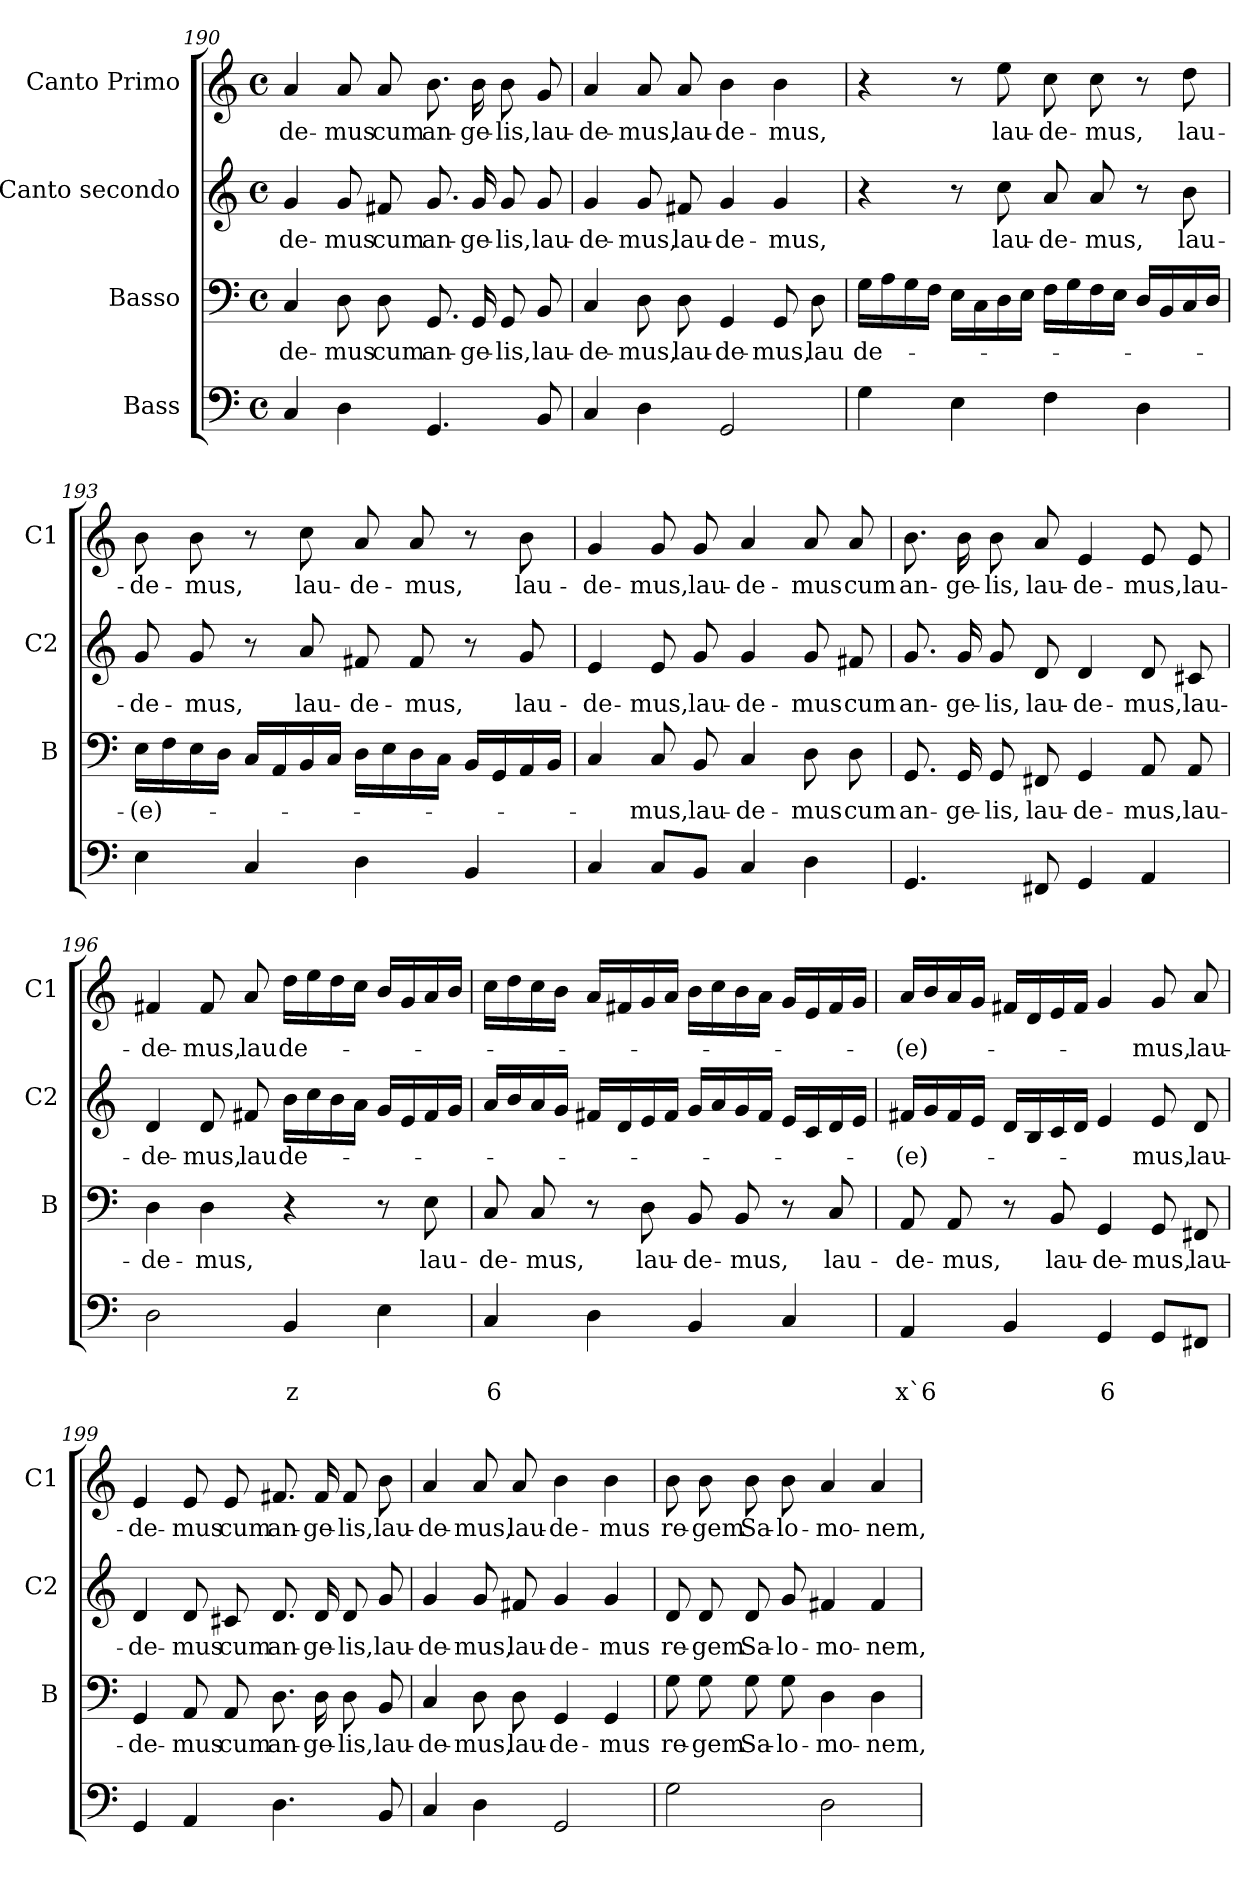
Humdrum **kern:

**kern	**text	**text	**kern	**text	**kern	**text	**kern	**text
*part4	*part4	*part4	*part3	*part3	*part2	*part2	*part1	*part1
*staff4	*staff4	*staff4	*staff3	*staff3	*staff2	*staff2	*staff1	*staff1
*I"Bass	*	*	*I"Basso	*	*I"Canto  secondo	*	*I"Canto  Primo	*
*	*	*	*I'B	*	*I'C2	*	*I'C1	*
*clefF4	*	*	*clefF4	*	*clefG2	*	*clefG2	*
*k[]	*	*	*k[]	*	*k[]	*	*k[]	*
*C:	*	*	*C:	*	*C:	*	*C:	*
*M4/4	*	*	*M4/4	*	*M4/4	*	*M4/4	*
*met(c)	*	*	*met(c)	*	*met(c)	*	*met(c)	*
=190	=190	=190	=190	=190	=190	=190	=190	=190
!	!	!	!	!LO:LY:b	!	!LO:LY:b	!	!LO:LY:b
4C/	.	.	4C/	-de-	4g/	-de-	4a/	-de-
!	!	!	!	!LO:LY:b	!	!LO:LY:b	!	!LO:LY:b
4D\	.	.	8D\	-mus	8g/	-mus	8a/	-mus
!	!	!	!	!LO:LY:b	!	!LO:LY:b	!	!LO:LY:b
.	.	.	8D\	cum	8f#X/	cum	8a/	cum
!	!	!	!	!LO:LY:b	!	!LO:LY:b	!	!LO:LY:b
4.GG/	.	.	8.GG/	an-	8.g/	an-	8.b\	an-
!	!	!	!	!LO:LY:b	!	!LO:LY:b	!	!LO:LY:b
.	.	.	16GG/	-ge-	16g/	-ge-	16b\	-ge-
!	!	!	!	!LO:LY:b	!	!LO:LY:b	!	!LO:LY:b
.	.	.	8GG/	-lis,	8g/	-lis,	8b\	-lis,
!	!	!	!	!LO:LY:b	!	!LO:LY:b	!	!LO:LY:b
8BB/	.	.	8BB/	lau-	8g/	lau-	8g/	lau-
!!LO:LB:g=z
=191	=191	=191	=191	=191	=191	=191	=191	=191
!	!	!	!	!LO:LY:b	!	!LO:LY:b	!	!LO:LY:b
4C/	.	.	4C/	-de-	4g/	-de-	4a/	-de-
!	!	!	!	!LO:LY:b	!	!LO:LY:b	!	!LO:LY:b
4D\	.	.	8D\	-mus,	8g/	-mus,	8a/	-mus,
!	!	!	!	!LO:LY:b	!	!LO:LY:b	!	!LO:LY:b
.	.	.	8D\	lau-	8f#X/	lau-	8a/	lau-
!	!	!	!	!LO:LY:b	!	!LO:LY:b	!	!LO:LY:b
2GG/	.	.	4GG/	-de-	4g/	-de-	4b\	-de-
!	!	!	!	!LO:LY:b	!	!LO:LY:b	!	!LO:LY:b
.	.	.	8GG/	-mus,	4g/	-mus,	4b\	-mus,
!	!	!	!	!LO:LY:b	!	!	!	!
.	.	.	8D\	lau	.	.	.	.
=192	=192	=192	=192	=192	=192	=192	=192	=192
!	!	!	!	!LO:LY:b	!	!	!	!
4G\	.	.	16G\LL	de-	4r	.	4r	.
.	.	.	16A\	.	.	.	.	.
.	.	.	16G\	.	.	.	.	.
.	.	.	16F\JJ	.	.	.	.	.
4E\	.	.	16E\LL	.	8r	.	8r	.
.	.	.	16C\	.	.	.	.	.
!	!	!	!	!	!	!LO:LY:b	!	!LO:LY:b
.	.	.	16D\	.	8cc\	lau-	8ee\	lau-
.	.	.	16E\JJ	.	.	.	.	.
!	!	!	!	!	!	!LO:LY:b	!	!LO:LY:b
4F\	.	.	16F\LL	.	8a/	-de-	8cc\	-de-
.	.	.	16G\	.	.	.	.	.
!	!	!	!	!	!	!LO:LY:b	!	!LO:LY:b
.	.	.	16F\	.	8a/	-mus,	8cc\	-mus,
.	.	.	16E\JJ	.	.	.	.	.
4D\	.	.	16D/LL	.	8r	.	8r	.
.	.	.	16BB/	.	.	.	.	.
!	!	!	!	!	!	!LO:LY:b	!	!LO:LY:b
.	.	.	16C/	.	8b\	lau-	8dd\	lau-
.	.	.	16D/JJ	.	.	.	.	.
=193	=193	=193	=193	=193	=193	=193	=193	=193
!	!	!	!	!LO:LY:b	!	!LO:LY:b	!	!LO:LY:b
4E\	.	.	16E\LL	-(e)-	8g/	-de-	8b\	-de-
.	.	.	16F\	.	.	.	.	.
!	!	!	!	!	!	!LO:LY:b	!	!LO:LY:b
.	.	.	16E\	.	8g/	-mus,	8b\	-mus,
.	.	.	16D\JJ	.	.	.	.	.
4C/	.	.	16C/LL	.	8r	.	8r	.
.	.	.	16AA/	.	.	.	.	.
!	!	!	!	!	!	!LO:LY:b	!	!LO:LY:b
.	.	.	16BB/	.	8a/	lau-	8cc\	lau-
.	.	.	16C/JJ	.	.	.	.	.
!	!	!	!	!	!	!LO:LY:b	!	!LO:LY:b
4D\	.	.	16D\LL	.	8f#X/	-de-	8a/	-de-
.	.	.	16E\	.	.	.	.	.
!	!	!	!	!	!	!LO:LY:b	!	!LO:LY:b
.	.	.	16D\	.	8f#/	-mus,	8a/	-mus,
.	.	.	16C\JJ	.	.	.	.	.
4BB/	.	.	16BB/LL	.	8r	.	8r	.
.	.	.	16GG/	.	.	.	.	.
!	!	!	!	!	!	!LO:LY:b	!	!LO:LY:b
.	.	.	16AA/	.	8g/	lau-	8b\	lau-
.	.	.	16BB/JJ	.	.	.	.	.
=194	=194	=194	=194	=194	=194	=194	=194	=194
!	!	!	!	!	!	!LO:LY:b	!	!LO:LY:b
4C/	.	.	4C/	.	4e/	-de-	4g/	-de-
!	!	!	!	!LO:LY:b	!	!LO:LY:b	!	!LO:LY:b
8C/L	.	.	8C/	-mus,	8e/	-mus,	8g/	-mus,
!	!	!	!	!LO:LY:b	!	!LO:LY:b	!	!LO:LY:b
8BB/J	.	.	8BB/	lau-	8g/	lau-	8g/	lau-
!	!	!	!	!LO:LY:b	!	!LO:LY:b	!	!LO:LY:b
4C/	.	.	4C/	-de-	4g/	-de-	4a/	-de-
!	!	!	!	!LO:LY:b	!	!LO:LY:b	!	!LO:LY:b
4D\	.	.	8D\	-mus	8g/	-mus	8a/	-mus
!	!	!	!	!LO:LY:b	!	!LO:LY:b	!	!LO:LY:b
.	.	.	8D\	cum	8f#X/	cum	8a/	cum
=195	=195	=195	=195	=195	=195	=195	=195	=195
!	!	!	!	!LO:LY:b	!	!LO:LY:b	!	!LO:LY:b
4.GG/	.	.	8.GG/	an-	8.g/	an-	8.b\	an-
!	!	!	!	!LO:LY:b	!	!LO:LY:b	!	!LO:LY:b
.	.	.	16GG/	-ge-	16g/	-ge-	16b\	-ge-
!	!	!	!	!LO:LY:b	!	!LO:LY:b	!	!LO:LY:b
.	.	.	8GG/	-lis,	8g/	-lis,	8b\	-lis,
!	!	!	!	!LO:LY:b	!	!LO:LY:b	!	!LO:LY:b
8FF#X/	.	.	8FF#X/	lau-	8d/	lau-	8a/	lau-
!	!	!	!	!LO:LY:b	!	!LO:LY:b	!	!LO:LY:b
4GG/	.	.	4GG/	-de-	4d/	-de-	4e/	-de-
!	!	!	!	!LO:LY:b	!	!LO:LY:b	!	!LO:LY:b
4AA/	.	.	8AA/	-mus,	8d/	-mus,	8e/	-mus,
!	!	!	!	!LO:LY:b	!	!LO:LY:b	!	!LO:LY:b
.	.	.	8AA/	lau-	8c#X/	lau-	8e/	lau-
!!LO:LB:g=z
=196	=196	=196	=196	=196	=196	=196	=196	=196
!	!	!	!	!LO:LY:b	!	!LO:LY:b	!	!LO:LY:b
2D\	.	.	4D\	-de-	4d/	-de-	4f#X/	-de-
!	!	!	!	!LO:LY:b	!	!LO:LY:b	!	!LO:LY:b
.	.	.	4D\	-mus,	8d/	-mus,	8f#/	-mus,
!	!	!	!	!	!	!LO:LY:b	!	!LO:LY:b
.	.	.	.	.	8f#X/	lau	8a/	lau
!	!	!LO:LY:b	!	!	!	!LO:LY:b	!	!LO:LY:b
4BB/	.	z	4r	.	16b\LL	de-	16dd\LL	de-
.	.	.	.	.	16cc\	.	16ee\	.
.	.	.	.	.	16b\	.	16dd\	.
.	.	.	.	.	16a\JJ	.	16cc\JJ	.
4E\	.	.	8r	.	16g/LL	.	16b/LL	.
.	.	.	.	.	16e/	.	16g/	.
!	!	!	!	!LO:LY:b	!	!	!	!
.	.	.	8E\	lau-	16f#/	.	16a/	.
.	.	.	.	.	16g/JJ	.	16b/JJ	.
=197	=197	=197	=197	=197	=197	=197	=197	=197
!	!	!LO:LY:b	!	!LO:LY:b	!	!	!	!
4C/	.	6	8C/	-de-	16a/LL	.	16cc\LL	.
.	.	.	.	.	16b/	.	16dd\	.
!	!	!	!	!LO:LY:b	!	!	!	!
.	.	.	8C/	-mus,	16a/	.	16cc\	.
.	.	.	.	.	16g/JJ	.	16b\JJ	.
4D\	.	.	8r	.	16f#X/LL	.	16a/LL	.
.	.	.	.	.	16d/	.	16f#X/	.
!	!	!	!	!LO:LY:b	!	!	!	!
.	.	.	8D\	lau-	16e/	.	16g/	.
.	.	.	.	.	16f#/JJ	.	16a/JJ	.
!	!	!	!	!LO:LY:b	!	!	!	!
4BB/	.	.	8BB/	-de-	16g/LL	.	16b\LL	.
.	.	.	.	.	16a/	.	16cc\	.
!	!	!	!	!LO:LY:b	!	!	!	!
.	.	.	8BB/	-mus,	16g/	.	16b\	.
.	.	.	.	.	16f#/JJ	.	16a\JJ	.
4C/	.	.	8r	.	16e/LL	.	16g/LL	.
.	.	.	.	.	16c/	.	16e/	.
!	!	!	!	!LO:LY:b	!	!	!	!
.	.	.	8C/	lau-	16d/	.	16f#/	.
.	.	.	.	.	16e/JJ	.	16g/JJ	.
=198	=198	=198	=198	=198	=198	=198	=198	=198
!	!	!LO:LY:b	!	!LO:LY:b	!	!LO:LY:b	!	!LO:LY:b
4AA/	.	x`6	8AA/	-de-	16f#X/LL	-(e)-	16a/LL	-(e)-
.	.	.	.	.	16g/	.	16b/	.
!	!	!	!	!LO:LY:b	!	!	!	!
.	.	.	8AA/	-mus,	16f#/	.	16a/	.
.	.	.	.	.	16e/JJ	.	16g/JJ	.
4BB/	.	.	8r	.	16d/LL	.	16f#X/LL	.
.	.	.	.	.	16B/	.	16d/	.
!	!	!	!	!LO:LY:b	!	!	!	!
.	.	.	8BB/	lau-	16c/	.	16e/	.
.	.	.	.	.	16d/JJ	.	16f#/JJ	.
!	!	!LO:LY:b	!	!LO:LY:b	!	!	!	!
4GG/	.	6	4GG/	-de-	4e/	.	4g/	.
!	!	!	!	!LO:LY:b	!	!LO:LY:b	!	!LO:LY:b
8GG/L	.	.	8GG/	-mus,	8e/	-mus,	8g/	-mus,
!	!	!	!	!LO:LY:b	!	!LO:LY:b	!	!LO:LY:b
8FF#X/J	.	.	8FF#X/	lau-	8d/	lau-	8a/	lau-
=199	=199	=199	=199	=199	=199	=199	=199	=199
!	!	!	!	!LO:LY:b	!	!LO:LY:b	!	!LO:LY:b
4GG/	.	.	4GG/	-de-	4d/	-de-	4e/	-de-
!	!	!	!	!LO:LY:b	!	!LO:LY:b	!	!LO:LY:b
4AA/	.	.	8AA/	-mus	8d/	-mus	8e/	-mus
!	!	!	!	!LO:LY:b	!	!LO:LY:b	!	!LO:LY:b
.	.	.	8AA/	cum	8c#X/	cum	8e/	cum
!	!	!	!	!LO:LY:b	!	!LO:LY:b	!	!LO:LY:b
4.D\	.	.	8.D\	an-	8.d/	an-	8.f#X/	an-
!	!	!	!	!LO:LY:b	!	!LO:LY:b	!	!LO:LY:b
.	.	.	16D\	-ge-	16d/	-ge-	16f#/	-ge-
!	!	!	!	!LO:LY:b	!	!LO:LY:b	!	!LO:LY:b
.	.	.	8D\	-lis,	8d/	-lis,	8f#/	-lis,
!	!	!	!	!LO:LY:b	!	!LO:LY:b	!	!LO:LY:b
8BB/	.	.	8BB/	lau-	8g/	lau-	8b\	lau-
!!LO:LB:g=z
=200	=200	=200	=200	=200	=200	=200	=200	=200
!	!	!	!	!LO:LY:b	!	!LO:LY:b	!	!LO:LY:b
4C/	.	.	4C/	-de-	4g/	-de-	4a/	-de-
!	!	!	!	!LO:LY:b	!	!LO:LY:b	!	!LO:LY:b
4D\	.	.	8D\	-mus,	8g/	-mus,	8a/	-mus,
!	!	!	!	!LO:LY:b	!	!LO:LY:b	!	!LO:LY:b
.	.	.	8D\	lau-	8f#X/	lau-	8a/	lau-
!	!	!	!	!LO:LY:b	!	!LO:LY:b	!	!LO:LY:b
2GG/	.	.	4GG/	-de-	4g/	-de-	4b\	-de-
!	!	!	!	!LO:LY:b	!	!LO:LY:b	!	!LO:LY:b
.	.	.	4GG/	-mus	4g/	-mus	4b\	-mus
=201	=201	=201	=201	=201	=201	=201	=201	=201
!	!	!	!	!LO:LY:b	!	!LO:LY:b	!	!LO:LY:b
2G\	.	.	8G\	re-	8d/	re-	8b\	re-
!	!	!	!	!LO:LY:b	!	!LO:LY:b	!	!LO:LY:b
.	.	.	8G\	-gem	8d/	-gem	8b\	-gem
!	!	!	!	!LO:LY:b	!	!LO:LY:b	!	!LO:LY:b
.	.	.	8G\	Sa-	8d/	Sa-	8b\	Sa-
!	!	!	!	!LO:LY:b	!	!LO:LY:b	!	!LO:LY:b
.	.	.	8G\	-lo-	8g/	-lo-	8b\	-lo-
!	!	!	!	!LO:LY:b	!	!LO:LY:b	!	!LO:LY:b
2D\	.	.	4D\	-mo-	4f#X/	-mo-	4a/	-mo-
!	!	!	!	!LO:LY:b	!	!LO:LY:b	!	!LO:LY:b
.	.	.	4D\	-nem,	4f#/	-nem,	4a/	-nem,
=	=	=	=	=	=	=	=	=
*-	*-	*-	*-	*-	*-	*-	*-	*-
